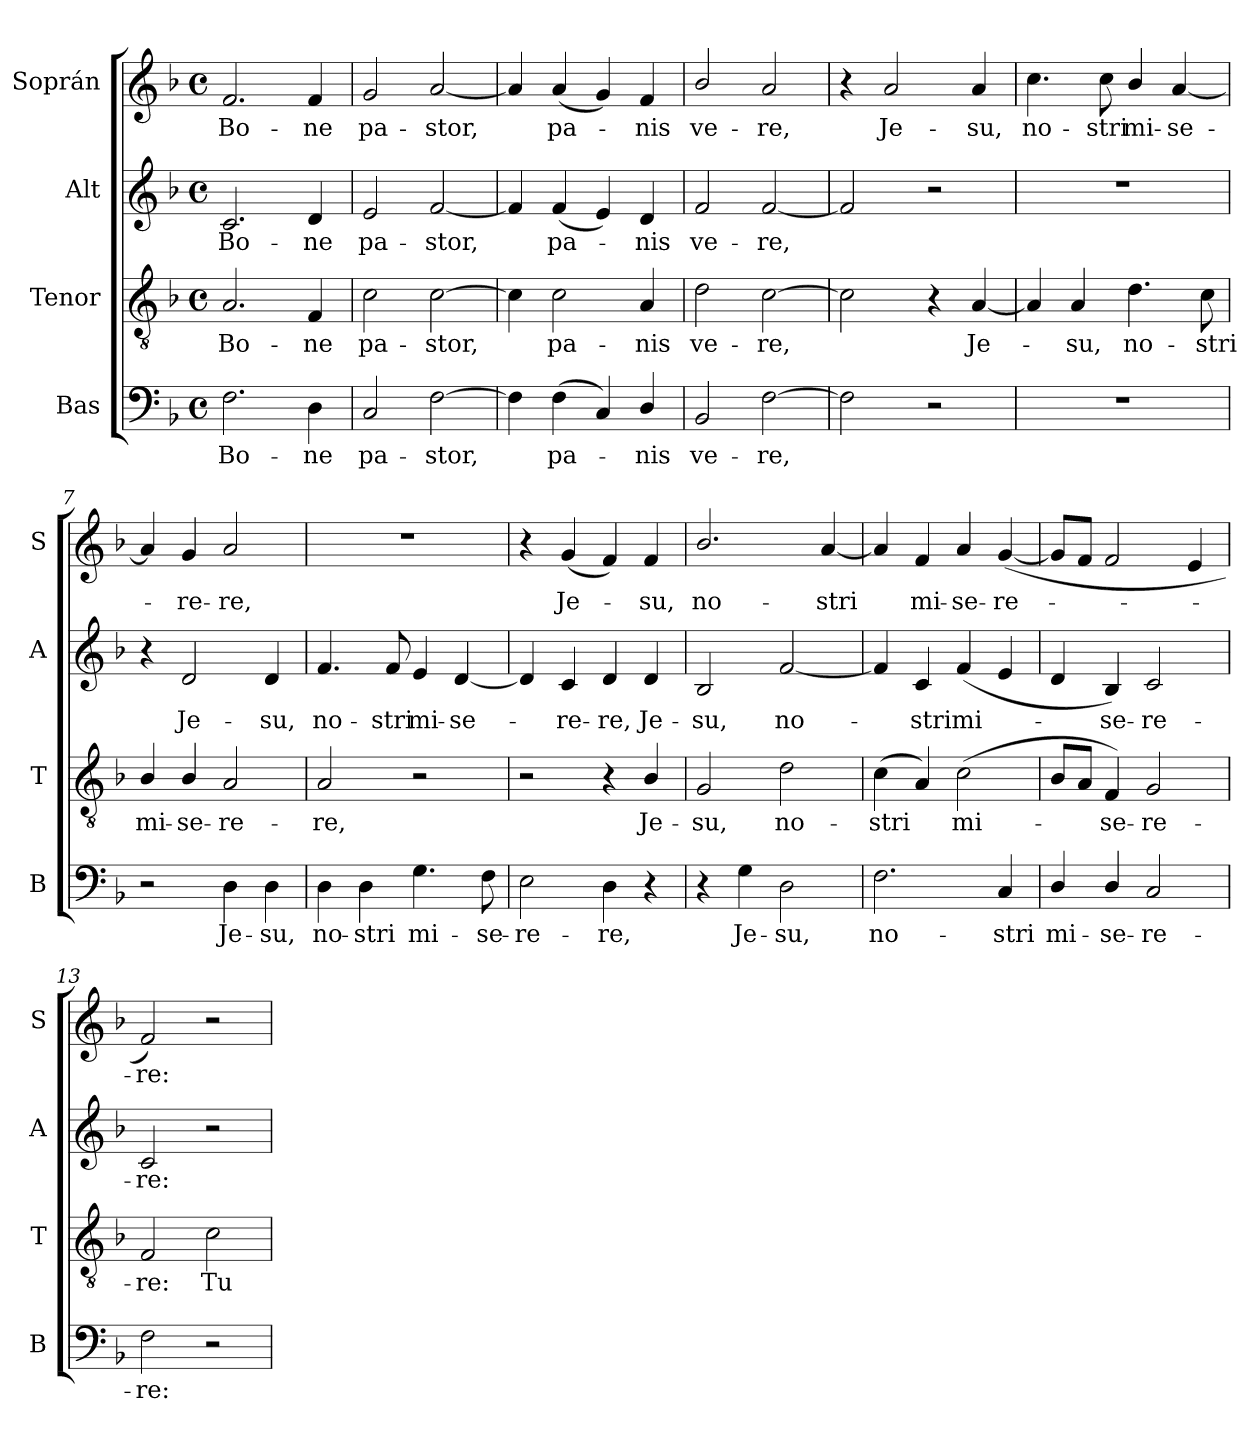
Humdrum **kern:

**kern	**text	**kern	**text	**kern	**text	**kern	**text
*part4	*part4	*part3	*part3	*part2	*part2	*part1	*part1
*staff4	*staff4	*staff3	*staff3	*staff2	*staff2	*staff1	*staff1
*I"Bas	*	*I"Tenor	*	*I"Alt	*	*I"Soprán	*
*I'B	*	*I'T	*	*I'A	*	*I'S	*
*clefF4	*	*clefGv2	*	*clefG2	*	*clefG2	*
*k[b-]	*	*k[b-]	*	*k[b-]	*	*k[b-]	*
*M4/4	*	*M4/4	*	*M4/4	*	*M4/4	*
*met(c)	*	*met(c)	*	*met(c)	*	*met(c)	*
=1	=1	=1	=1	=1	=1	=1	=1
!	!LO:LY:b	!	!LO:LY:b	!	!LO:LY:b	!	!LO:LY:b
2.F\	Bo-	2.A/	Bo-	2.c/	Bo-	2.f/	Bo-
!	!LO:LY:b	!	!LO:LY:b	!	!LO:LY:b	!	!LO:LY:b
4D\	ne	4F/	ne	4d/	ne	4f/	ne
=2	=2	=2	=2	=2	=2	=2	=2
!	!LO:LY:b	!	!LO:LY:b	!	!LO:LY:b	!	!LO:LY:b
2C/	pa-	2c\	pa-	2e/	pa-	2g/	pa-
!	!LO:LY:b	!	!LO:LY:b	!	!LO:LY:b	!	!LO:LY:b
[2F\	stor,	[2c\	stor,	[2f/	stor,	[2a/	stor,
=3	=3	=3	=3	=3	=3	=3	=3
4F\]	.	4c\]	.	4f/]	.	4a/]	.
!	!LO:LY:b	!	!LO:LY:b	!	!LO:LY:b	!	!LO:LY:b
(4F\	pa-	2c\	pa-	(4f/	pa-	(4a/	pa-
4C/)	.	.	.	4e/)	.	4g/)	.
!	!LO:LY:b	!	!LO:LY:b	!	!LO:LY:b	!	!LO:LY:b
4D/	nis	4A/	nis	4d/	nis	4f/	nis
=4	=4	=4	=4	=4	=4	=4	=4
!	!LO:LY:b	!	!LO:LY:b	!	!LO:LY:b	!	!LO:LY:b
2BB-/	ve-	2d\	ve-	2f/	ve-	2b-/	ve-
!	!LO:LY:b	!	!LO:LY:b	!	!LO:LY:b	!	!LO:LY:b
[2F\	re,	[2c\	re,	[2f/	re,	2a/	re,
=5	=5	=5	=5	=5	=5	=5	=5
2F\]	.	2c\]	.	2f/]	.	4r	.
!	!	!	!	!	!	!	!LO:LY:b
.	.	.	.	.	.	2a/	Je-
2r	.	4r	.	2r	.	.	.
!	!	!	!LO:LY:b	!	!	!	!LO:LY:b
.	.	[4A/	Je-	.	.	4a/	su,
=6	=6	=6	=6	=6	=6	=6	=6
!	!	!	!	!	!	!	!LO:LY:b
1r	.	4A/]	.	1r	.	4.cc\	no-
!	!	!	!LO:LY:b	!	!	!	!
.	.	4A/	su,	.	.	.	.
!	!	!	!	!	!	!	!LO:LY:b
.	.	.	.	.	.	8cc\	stri
!	!	!	!LO:LY:b	!	!	!	!LO:LY:b
.	.	4.d\	no-	.	.	4b-/	mi-
!	!	!	!	!	!	!	!LO:LY:b
.	.	.	.	.	.	[4a/	se-
!	!	!	!LO:LY:b	!	!	!	!
.	.	8c\	stri	.	.	.	.
=7	=7	=7	=7	=7	=7	=7	=7
!	!	!	!LO:LY:b	!	!	!	!
2r	.	4B-/	mi-	4r	.	4a/]	.
!	!	!	!LO:LY:b	!	!LO:LY:b	!	!LO:LY:b
.	.	4B-/	se-	2d/	Je-	4g/	re-
!	!LO:LY:b	!	!LO:LY:b	!	!	!	!LO:LY:b
4D\	Je-	2A/	re-	.	.	2a/	re,
!	!LO:LY:b	!	!	!	!LO:LY:b	!	!
4D\	su,	.	.	4d/	su,	.	.
!!LO:LB:g=z
=8	=8	=8	=8	=8	=8	=8	=8
!	!LO:LY:b	!	!LO:LY:b	!	!LO:LY:b	!	!
4D\	no-	2A/	re,	4.f/	no-	1r	.
!	!LO:LY:b	!	!	!	!	!	!
4D\	stri	.	.	.	.	.	.
!	!	!	!	!	!LO:LY:b	!	!
.	.	.	.	8f/	stri	.	.
!	!LO:LY:b	!	!	!	!LO:LY:b	!	!
4.G\	mi-	2r	.	4e/	mi-	.	.
!	!	!	!	!	!LO:LY:b	!	!
.	.	.	.	[4d/	se-	.	.
!	!LO:LY:b	!	!	!	!	!	!
8F\	se-	.	.	.	.	.	.
=9	=9	=9	=9	=9	=9	=9	=9
!	!LO:LY:b	!	!	!	!	!	!
2E\	re-	2r	.	4d/]	.	4r	.
!	!	!	!	!	!LO:LY:b	!	!LO:LY:b
.	.	.	.	4c/	re-	(4g/	Je-
!	!LO:LY:b	!	!	!	!LO:LY:b	!	!
4D\	re,	4r	.	4d/	re,	4f/)	.
!	!	!	!LO:LY:b	!	!LO:LY:b	!	!LO:LY:b
4r	.	4B-/	Je-	4d/	Je-	4f/	su,
=10	=10	=10	=10	=10	=10	=10	=10
!	!	!	!LO:LY:b	!	!LO:LY:b	!	!LO:LY:b
4r	.	2G/	su,	2B-/	su,	2.b-/	no-
!	!LO:LY:b	!	!	!	!	!	!
4G\	Je-	.	.	.	.	.	.
!	!LO:LY:b	!	!LO:LY:b	!	!LO:LY:b	!	!
2D\	su,	2d\	no-	[2f/	no-	.	.
!	!	!	!	!	!	!	!LO:LY:b
.	.	.	.	.	.	[4a/	stri
=11	=11	=11	=11	=11	=11	=11	=11
!	!LO:LY:b	!	!LO:LY:b	!	!	!	!
2.F\	no-	(4c\	stri	4f/]	.	4a/]	.
!	!	!	!	!	!LO:LY:b	!	!LO:LY:b
.	.	4A/)	.	4c/	stri	4f/	mi-
!	!	!	!LO:LY:b	!	!LO:LY:b	!	!LO:LY:b
.	.	(2c\	mi-	(4f/	mi-	4a/	se-
!	!LO:LY:b	!	!	!	!	!	!LO:LY:b
4C/	stri	.	.	4e/	.	([4g/	re-
=12	=12	=12	=12	=12	=12	=12	=12
!	!LO:LY:b	!	!	!	!	!	!
4D/	mi-	8B-/L	.	4d/	.	8g/L]	.
.	.	8A/J	.	.	.	8f/J	.
!	!LO:LY:b	!	!LO:LY:b	!	!LO:LY:b	!	!
4D/	se-	4F/)	se-	4B-/)	se-	2f/	.
!	!LO:LY:b	!	!LO:LY:b	!	!LO:LY:b	!	!
2C/	re-	2G/	re-	2c/	re-	.	.
.	.	.	.	.	.	4e/	.
=13	=13	=13	=13	=13	=13	=13	=13
!	!LO:LY:b	!	!LO:LY:b	!	!LO:LY:b	!	!LO:LY:b
2F\	re:	2F/	re:	2c/	re:	2f/)	re:
!	!	!	!LO:LY:b	!	!	!	!
2r	.	2c\	Tu	2r	.	2r	.
=	=	=	=	=	=	=	=
*-	*-	*-	*-	*-	*-	*-	*-
